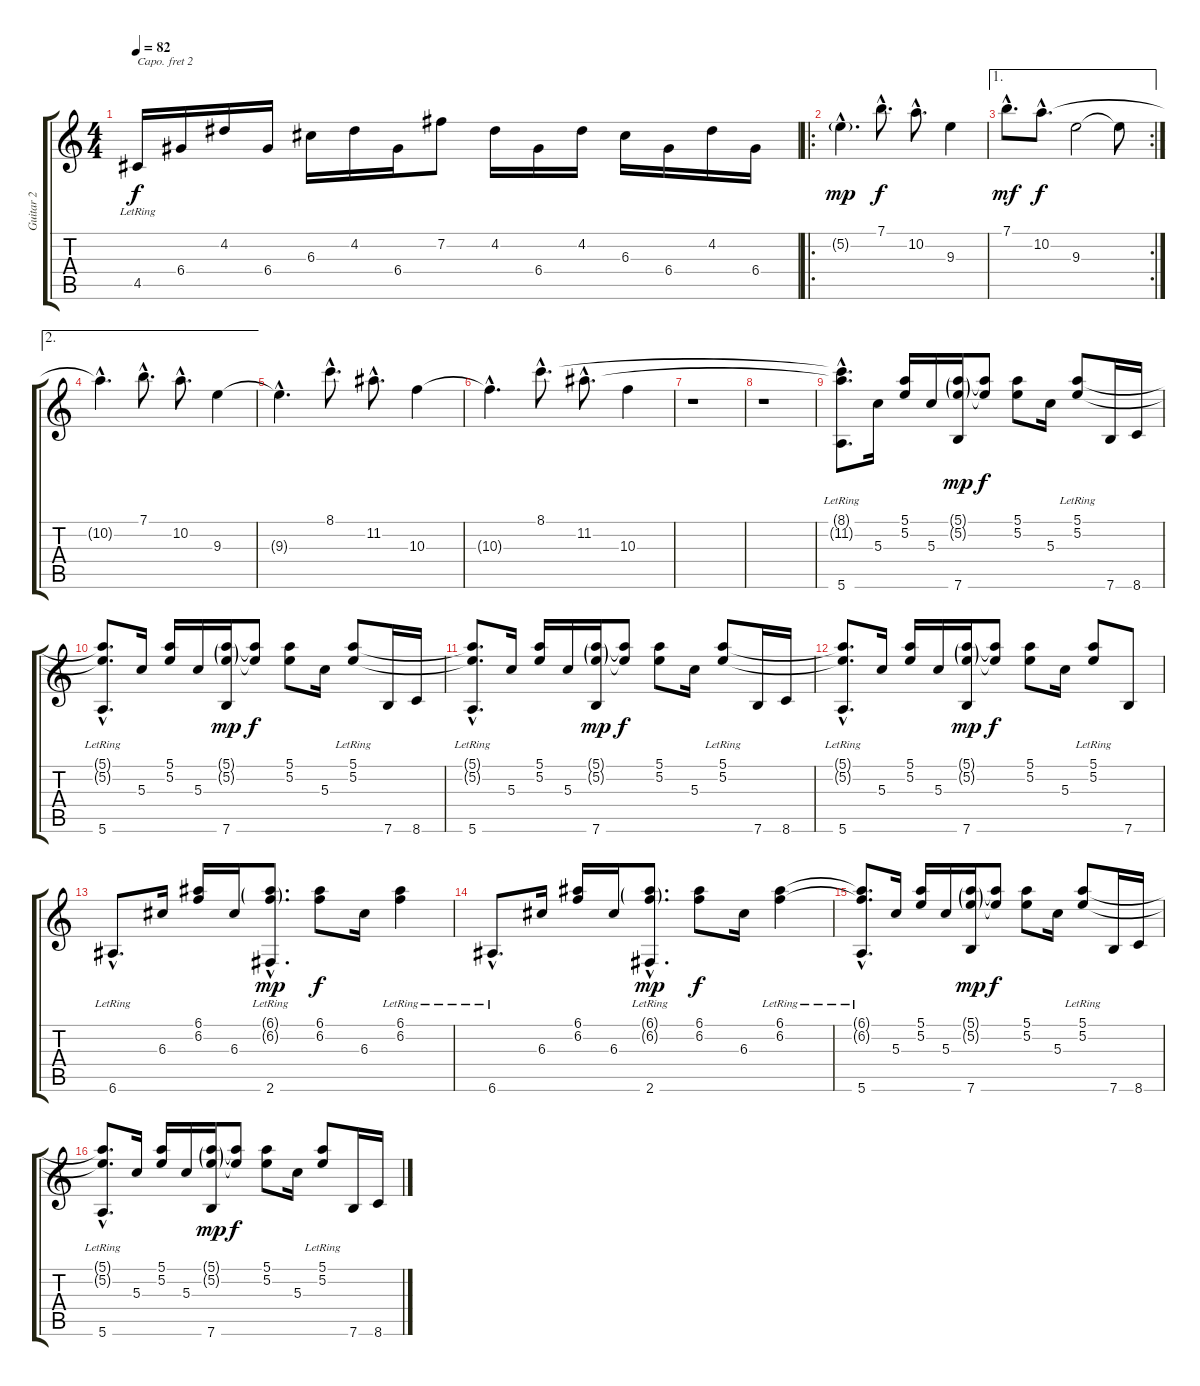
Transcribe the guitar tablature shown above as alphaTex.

\track ("Guitar 2" "Guitar 2") {instrument electricguitarjazz}
\staff {score tabs}
\capo 2
\tuning (D4 A3 F3 C3 G2 D2) {hide}
\ts (4 4)
\tempo 82
\clef g2
\ks c
4.5{lr}.16{dy f} 6.4.16 4.2.16 6.4.16 6.3.16 4.2.16 6.4.16 7.2.8 4.2.16 6.4.16 4.2.16 6.3.16 6.4.16 4.2.16 6.4.16 |
\ro
5.2{g hac}.4{d dy mp} 7.1{hac}.8{d dy f} 10.2{hac}.8{d} 9.3.4 |
\ae 1
\rc 2
7.1{hac}.8{d dy mf} 10.2{hac}.8{d dy f} 9.3.2 9.3{t}.8 |
\ae 2
10.2{hac t}.4{d} 7.1{hac}.8{d} 10.2{hac}.8{d} 9.3.4 |
9.3{hac t}.4{d} 8.1{hac}.8{d} 11.2{hac}.8{d} 10.3.4 |
10.3{hac t}.4{d} 8.1{hac}.8{d} 11.2{hac}.8{d} 10.3.4 |
r.1 |
r.1 |
(8.1{hac t} 11.2{hac t} 5.6{hac lr}).8{d} 5.3.16 (5.1 5.2).16 5.3.16 (5.1{g} 5.2{g} 7.6).16{dy mp} (5.1{t} 5.2{t}).8{dy f} (5.1 5.2).8 5.3.16 (5.1{lr} 5.2{lr}).8 7.6.16 8.6.16 |
(5.1{hac t} 5.2{hac t} 5.6{hac lr}).8{d} 5.3.16 (5.1 5.2).16 5.3.16 (5.1{g} 5.2{g} 7.6).16{dy mp} (5.1{t} 5.2{t}).8{dy f} (5.1 5.2).8 5.3.16 (5.1{lr} 5.2{lr}).8 7.6.16 8.6.16 |
(5.1{hac t} 5.2{hac t} 5.6{hac lr}).8{d} 5.3.16 (5.1 5.2).16 5.3.16 (5.1{g} 5.2{g} 7.6).16{dy mp} (5.1{t} 5.2{t}).8{dy f} (5.1 5.2).8 5.3.16 (5.1{lr} 5.2{lr}).8 7.6.16 8.6.16 |
(5.1{hac t} 5.2{hac t} 5.6{hac lr}).8{d} 5.3.16 (5.1 5.2).16 5.3.16 (5.1{g} 5.2{g} 7.6).16{dy mp} (5.1{t} 5.2{t}).8{dy f} (5.1 5.2).8 5.3.16 (5.1{lr} 5.2{lr}).8 7.6.8 |
6.6{hac lr}.8{d} 6.3.16 (6.1 6.2).16 6.3.16 (6.1{g hac} 6.2{g hac} 2.6{hac lr}).8{d dy mp} (6.1 6.2).8{dy f} 6.3.16 (6.1{lr} 6.2{lr}).4 |
6.6{hac lr}.8{d} 6.3.16 (6.1 6.2).16 6.3.16 (6.1{g hac} 6.2{g hac} 2.6{hac lr}).8{d dy mp} (6.1 6.2).8{dy f} 6.3.16 (6.1{lr} 6.2{lr}).4 |
(6.1{hac t} 6.2{hac t} 5.6{hac lr}).8{d} 5.3.16 (5.1 5.2).16 5.3.16 (5.1{g} 5.2{g} 7.6).16{dy mp} (5.1{t} 5.2{t}).8{dy f} (5.1 5.2).8 5.3.16 (5.1{lr} 5.2{lr}).8 7.6.16 8.6.16 |
(5.1{hac t} 5.2{hac t} 5.6{hac lr}).8{d} 5.3.16 (5.1 5.2).16 5.3.16 (5.1{g} 5.2{g} 7.6).16{dy mp} (5.1{t} 5.2{t}).8{dy f} (5.1 5.2).8 5.3.16 (5.1{lr} 5.2{lr}).8 7.6.16 8.6.16
